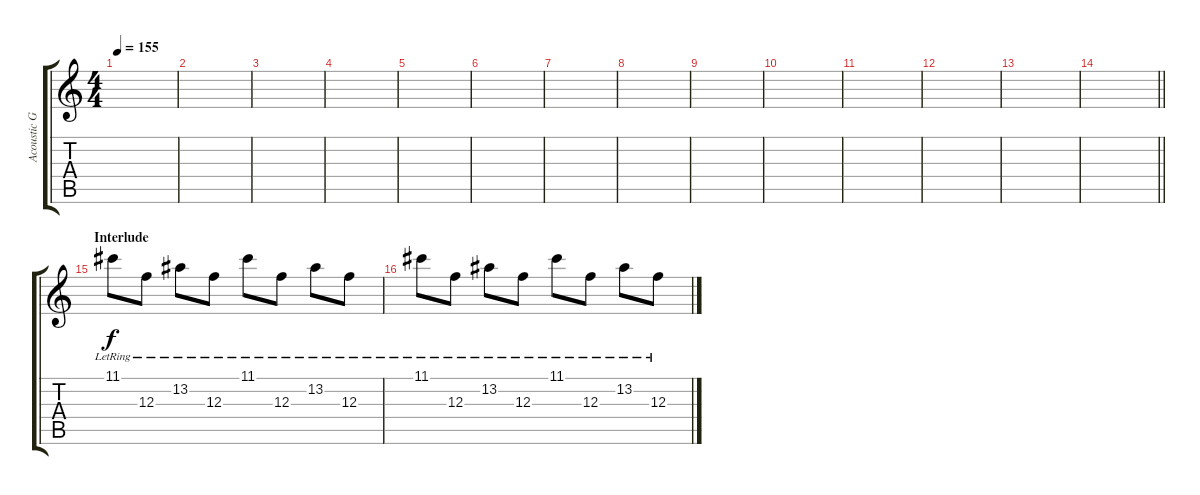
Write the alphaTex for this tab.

\track ("Acoustic Guitar " "Acoustic G") {instrument acousticguitarnylon}
\staff {score tabs}
\tuning (D4 A3 F3 C3 G2 C2) {hide}
\ts (4 4)
\tempo 155
\clef g2
\ks c
|
|
|
|
|
|
|
|
|
|
|
|
|
\barLineRight lightlight
|
\section ("" "Interlude")
11.1{lr}.8 12.3{lr}.8 13.2{lr}.8 12.3{lr}.8 11.1{lr}.8 12.3{lr}.8 13.2{lr}.8 12.3{lr}.8 |
11.1{lr}.8 12.3{lr}.8 13.2{lr}.8 12.3{lr}.8 11.1{lr}.8 12.3{lr}.8 13.2{lr}.8 12.3{lr}.8
